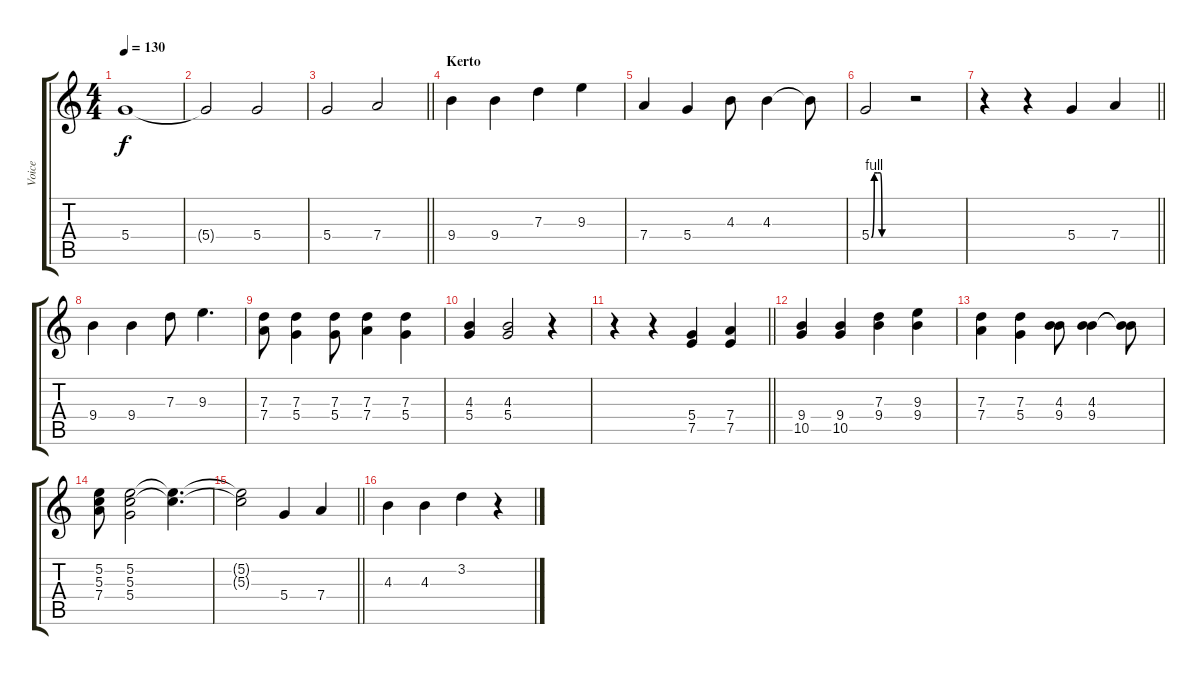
\track ("Voice" "Voice") {instrument electricguitarjazz}
\staff {score tabs}
\tuning (E4 B3 G3 D3 A2 E2) {hide}
\ts (4 4)
\tempo 130
\clef g2
\ks c
5.4.1{dy f} |
5.4{t}.2 5.4.2 |
\barLineRight lightlight
5.4.2 7.4.2 |
\section ("" "Kerto")
9.4.4 9.4.4 7.3.4 9.3.4 |
7.4.4 5.4.4 4.3.8 4.3.4 4.3{t}.8 |
5.4{be (custom 0 0 5 4 10 4 15 4 18 0 20 0 30 0 60 0)}.2 r.2 |
\barLineRight lightlight
r.4 r.4 5.4.4 7.4.4 |
9.4.4 9.4.4 7.3.8 9.3.4{d} |
(7.3 7.4).8 (7.3 5.4).4 (7.3 5.4).8 (7.3 7.4).4 (7.3 5.4).4 |
(4.3 5.4).4 (4.3 5.4).2 r.4 |
\barLineRight lightlight
r.4 r.4 (5.4 7.5).4 (7.4 7.5).4 |
(9.4 10.5).4 (9.4 10.5).4 (7.3 9.4).4 (9.3 9.4).4 |
(7.3 7.4).4 (7.3 5.4).4 (4.3 9.4).8 (4.3 9.4).4 (4.3{t} 9.4{t}).8 |
(5.2 5.3 7.4).8 (5.2 5.3 5.4).2 (5.2{t} 5.3{t}).4{d} |
\barLineRight lightlight
(5.2{t} 5.3{t}).2 5.4.4 7.4.4 |
4.3.4 4.3.4 3.2.4 r.4
